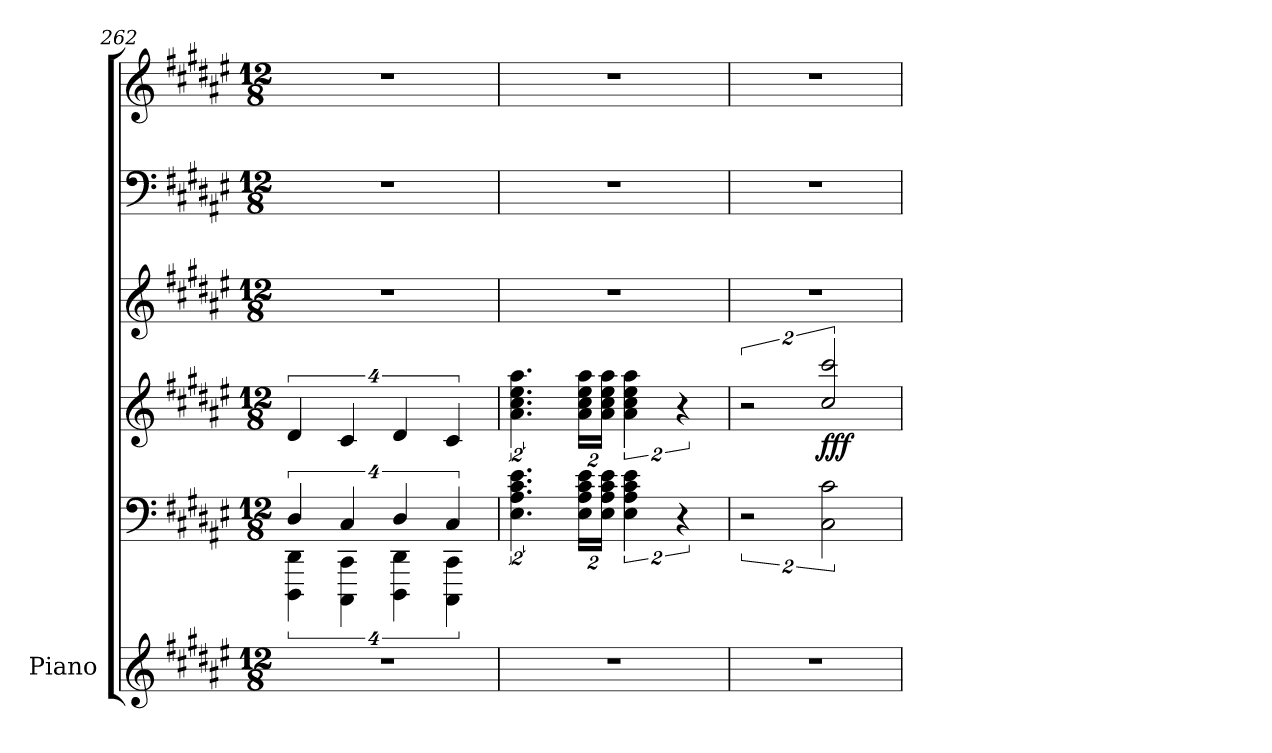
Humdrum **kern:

**kern	**kern	**kern	**kern	**kern	**kern	**dynam
*part1	*part1	*part1	*part1	*part1	*part1	*part1
*staff6	*staff5	*staff4	*staff3	*staff2	*staff1	*staff1/2/3/4/5/6
*I"Piano	*	*	*	*	*	*
*I'Pno	*	*	*	*	*	*
!!LO:LB:g=z
*clefG2	*clefF4	*clefG2	*clefG2	*clefF4	*clefG2	*
*k[f#c#g#d#a#e#]	*k[f#c#g#d#a#e#]	*k[f#c#g#d#a#e#]	*k[f#c#g#d#a#e#]	*k[f#c#g#d#a#e#]	*k[f#c#g#d#a#e#]	*
*M12/8	*M12/8	*M12/8	*M12/8	*M12/8	*M12/8	*
*MM200	*MM200	*MM200	*MM200	*MM200	*MM200	*
=262	=262	=262	=262	=262	=262	=262
*	*^	*	*	*	*	*
1.r	8%3D#/	8%3DDD#\ 8%3DD#\	8%3d#/	1.r	1.r	1.r	.
.	8%3C#/	8%3CCC#\ 8%3CC#\	8%3c#/	.	.	.	.
*	*	*	*	*	*	*MM180	*
.	8%3D#/	8%3DDD#\ 8%3DD#\	8%3d#/	.	.	.	.
*	*	*	*	*	*	*MM160	*
.	8%3C#/	8%3CCC#\ 8%3CC#\	8%3c#/	.	.	.	.
*	*v	*v	*	*	*	*	*
=263	=263	=263	=263	=263	=263	=263
*	*	*	*	*	*MM200	*
1.r	8%3.E#\ 8%3.A#\ 8%3.c#\ 8%3.e#\	8%3.a#\ 8%3.cc#\ 8%3.ee#\ 8%3.aa#\	1.r	1.r	1.r	.
*	*	*	*	*	*MM220	*
.	32%3E#\ 32%3A#\ 32%3c#\ 32%3e#\LL	32%3a#\ 32%3cc#\ 32%3ee#\ 32%3aa#\LL	.	.	.	.
.	32%3E#\ 32%3A#\ 32%3c#\ 32%3e#\JJ	32%3a#\ 32%3cc#\ 32%3ee#\ 32%3aa#\JJ	.	.	.	.
*	*	*	*	*	*MM100	*
.	8%3E#\ 8%3A#\ 8%3c#\ 8%3e#\	8%3a#\ 8%3cc#\ 8%3ee#\ 8%3aa#\	.	.	.	.
*	*	*	*	*	*MM400	*
.	8%3r	8%3r	.	.	.	.
=264	=264	=264	=264	=264	=264	=264
1.r	4%3r	4%3r	1.r	1.r	1.r	.
*	*	*	*	*	*MM250	*
!	!	!	!	!	!	!LO:DY:b=4
.	4%3C#\ 4%3c#\	4%3cc#/ 4%3ccc#/	.	.	.	fff
=	=	=	=	=	=	=
*-	*-	*-	*-	*-	*-	*-
